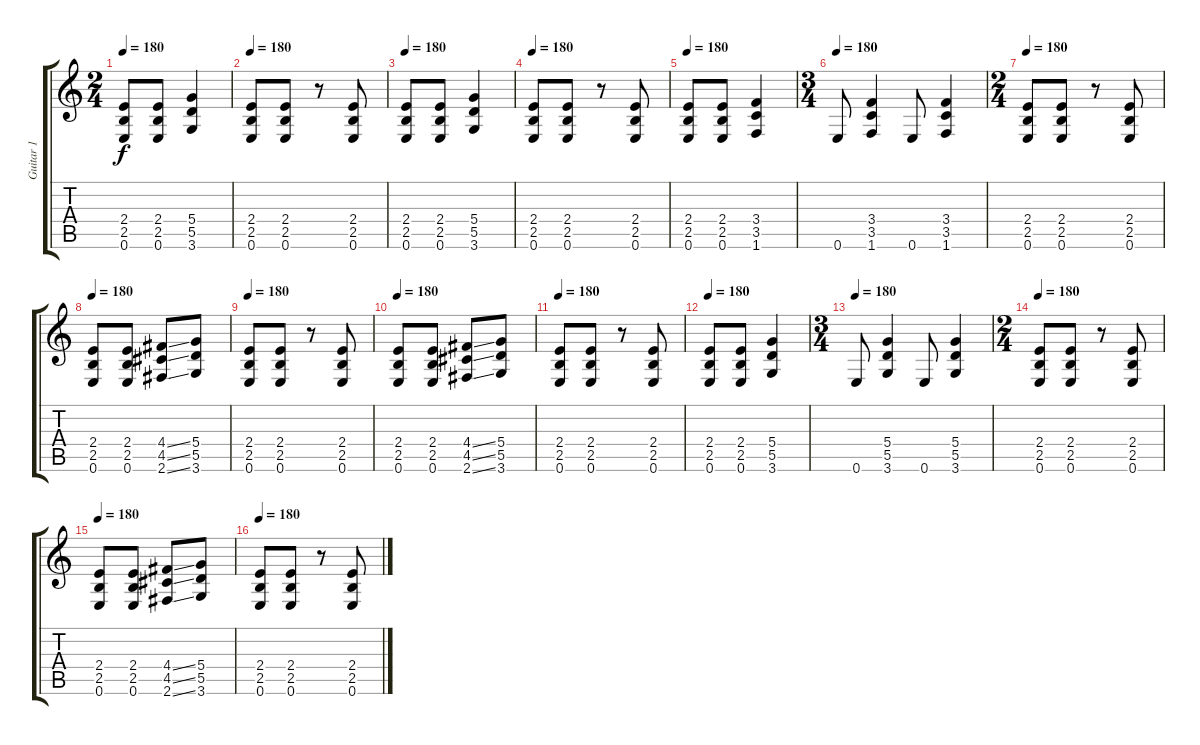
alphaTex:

\track ("Guitar 1" "Guitar 1") {instrument distortionguitar}
\staff {score tabs}
\tuning (E4 B3 G3 D3 A2 E2) {hide}
\ts (2 4)
\tempo 180
\clef g2
\ks c
(2.4 2.5 0.6).8{dy f} (2.4 2.5 0.6).8 (5.4 5.5 3.6).4 |
\tempo 180
(2.4 2.5 0.6).8 (2.4 2.5 0.6).8 r.8 (2.4 2.5 0.6).8 |
\tempo 180
(2.4 2.5 0.6).8 (2.4 2.5 0.6).8 (5.4 5.5 3.6).4 |
\tempo 180
(2.4 2.5 0.6).8 (2.4 2.5 0.6).8 r.8 (2.4 2.5 0.6).8 |
\tempo 180
(2.4 2.5 0.6).8 (2.4 2.5 0.6).8 (3.4 3.5 1.6).4 |
\ts (3 4)
\tempo 180
0.6.8 (3.4 3.5 1.6).4 0.6.8 (3.4 3.5 1.6).4 |
\ts (2 4)
\tempo 180
(2.4 2.5 0.6).8 (2.4 2.5 0.6).8 r.8 (2.4 2.5 0.6).8 |
\tempo 180
(2.4 2.5 0.6).8 (2.4 2.5 0.6).8 (4.4{ss} 4.5{ss} 2.6{ss}).8 (5.4 5.5 3.6).8 |
\tempo 180
(2.4 2.5 0.6).8 (2.4 2.5 0.6).8 r.8 (2.4 2.5 0.6).8 |
\tempo 180
(2.4 2.5 0.6).8 (2.4 2.5 0.6).8 (4.4{ss} 4.5{ss} 2.6{ss}).8 (5.4 5.5 3.6).8 |
\tempo 180
(2.4 2.5 0.6).8 (2.4 2.5 0.6).8 r.8 (2.4 2.5 0.6).8 |
\tempo 180
(2.4 2.5 0.6).8 (2.4 2.5 0.6).8 (5.4 5.5 3.6).4 |
\ts (3 4)
\tempo 180
0.6.8 (5.4 5.5 3.6).4 0.6.8 (5.4 5.5 3.6).4 |
\ts (2 4)
\tempo 180
(2.4 2.5 0.6).8 (2.4 2.5 0.6).8 r.8 (2.4 2.5 0.6).8 |
\tempo 180
(2.4 2.5 0.6).8 (2.4 2.5 0.6).8 (4.4{ss} 4.5{ss} 2.6{ss}).8 (5.4 5.5 3.6).8 |
\tempo 180
(2.4 2.5 0.6).8 (2.4 2.5 0.6).8 r.8 (2.4 2.5 0.6).8
